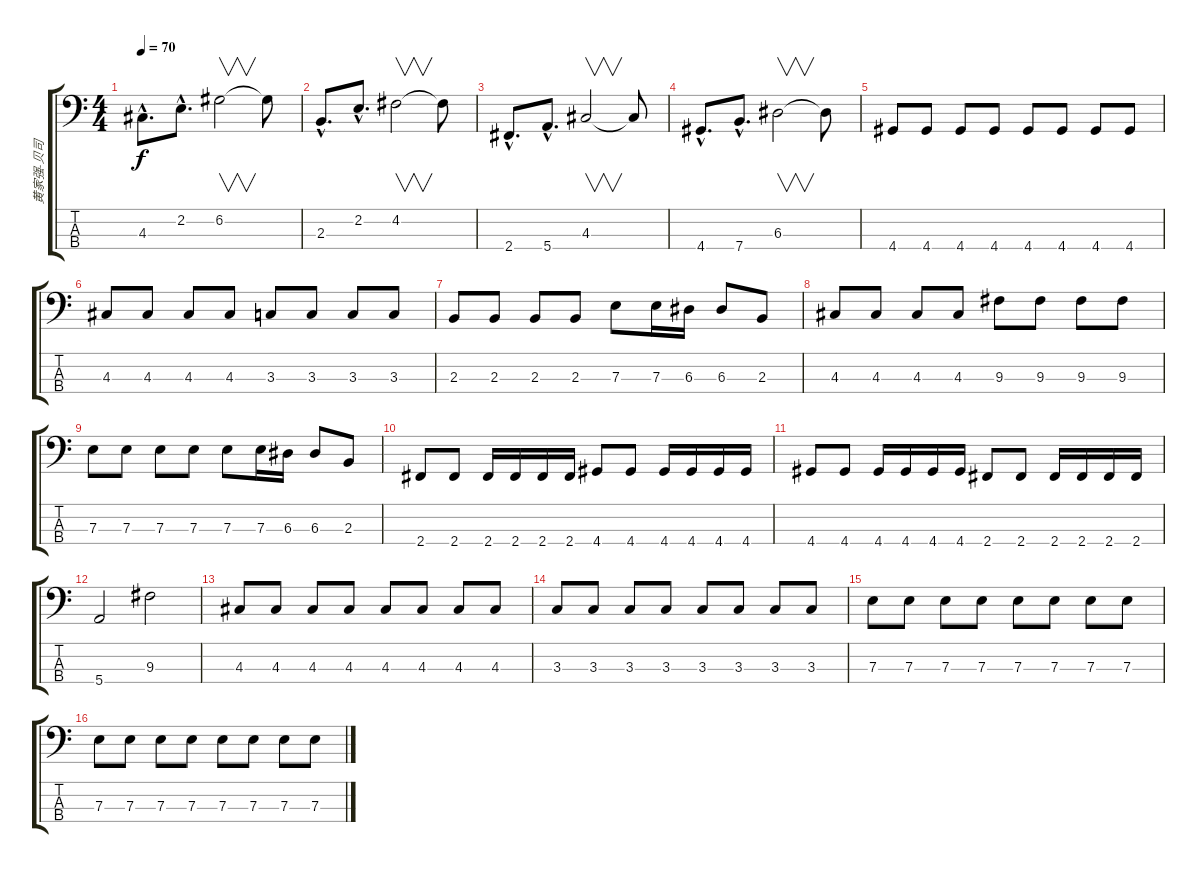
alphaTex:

\track ("黄家强-贝司" "黄家强-贝司") {instrument electricbassfinger}
\staff {score tabs}
\tuning (G2 D2 A1 E1) {hide}
\ts (4 4)
\tempo 70
\clef f4
\ks c
4.3{hac}.8{d dy f} 2.2{hac}.8{d} 6.2.2{v} 6.2{t}.8 |
2.3{hac}.8{d} 2.2{hac}.8{d} 4.2.2{v} 4.2{t}.8 |
2.4{hac}.8{d} 5.4{hac}.8{d} 4.3.2{v} 4.3{t}.8 |
4.4{hac}.8{d} 7.4{hac}.8{d} 6.3.2{v} 6.3{t}.8 |
4.4.8 4.4.8 4.4.8 4.4.8 4.4.8 4.4.8 4.4.8 4.4.8 |
4.3.8 4.3.8 4.3.8 4.3.8 3.3.8 3.3.8 3.3.8 3.3.8 |
2.3.8 2.3.8 2.3.8 2.3.8 7.3.8 7.3.16 6.3.16 6.3.8 2.3.8 |
4.3.8 4.3.8 4.3.8 4.3.8 9.3.8 9.3.8 9.3.8 9.3.8 |
7.3.8 7.3.8 7.3.8 7.3.8 7.3.8 7.3.16 6.3.16 6.3.8 2.3.8 |
2.4.8 2.4.8 2.4.16 2.4.16 2.4.16 2.4.16 4.4.8 4.4.8 4.4.16 4.4.16 4.4.16 4.4.16 |
4.4.8 4.4.8 4.4.16 4.4.16 4.4.16 4.4.16 2.4.8 2.4.8 2.4.16 2.4.16 2.4.16 2.4.16 |
5.4.2 9.3.2 |
4.3.8 4.3.8 4.3.8 4.3.8 4.3.8 4.3.8 4.3.8 4.3.8 |
3.3.8 3.3.8 3.3.8 3.3.8 3.3.8 3.3.8 3.3.8 3.3.8 |
7.3.8 7.3.8 7.3.8 7.3.8 7.3.8 7.3.8 7.3.8 7.3.8 |
7.3.8 7.3.8 7.3.8 7.3.8 7.3.8 7.3.8 7.3.8 7.3.8
